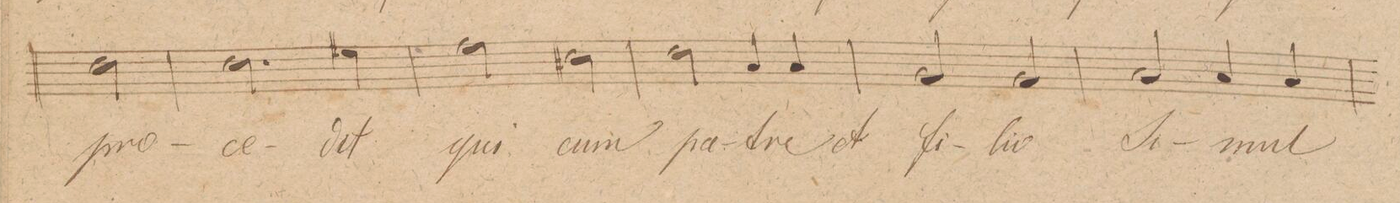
**kern	**text	**dynam
*I"Tenore.	*	*
*clefC4	*	*
*k[f#c#g#]	*	*
*met(c|)	*	*
*M2/2	*	*
2c#\	pro-	.
=142	=142	=142
2.c#\	-ce-	.
4d#X\	-dit	.
=143	=143	=143
2e\	qui	.
2B#X\	cum	.
=144	=144	=144
2c#\	pa-	.
4G#/	-tre	.
4G#/	et	.
=145	=145	=145
2F#/	fi-	.
2F#/	-li-	.
=146	=146	=146
2G#/	-o	.
4G#/	Si-	.
4G#/	-mul	.
=147	=147	=147
*-	*-	*-
